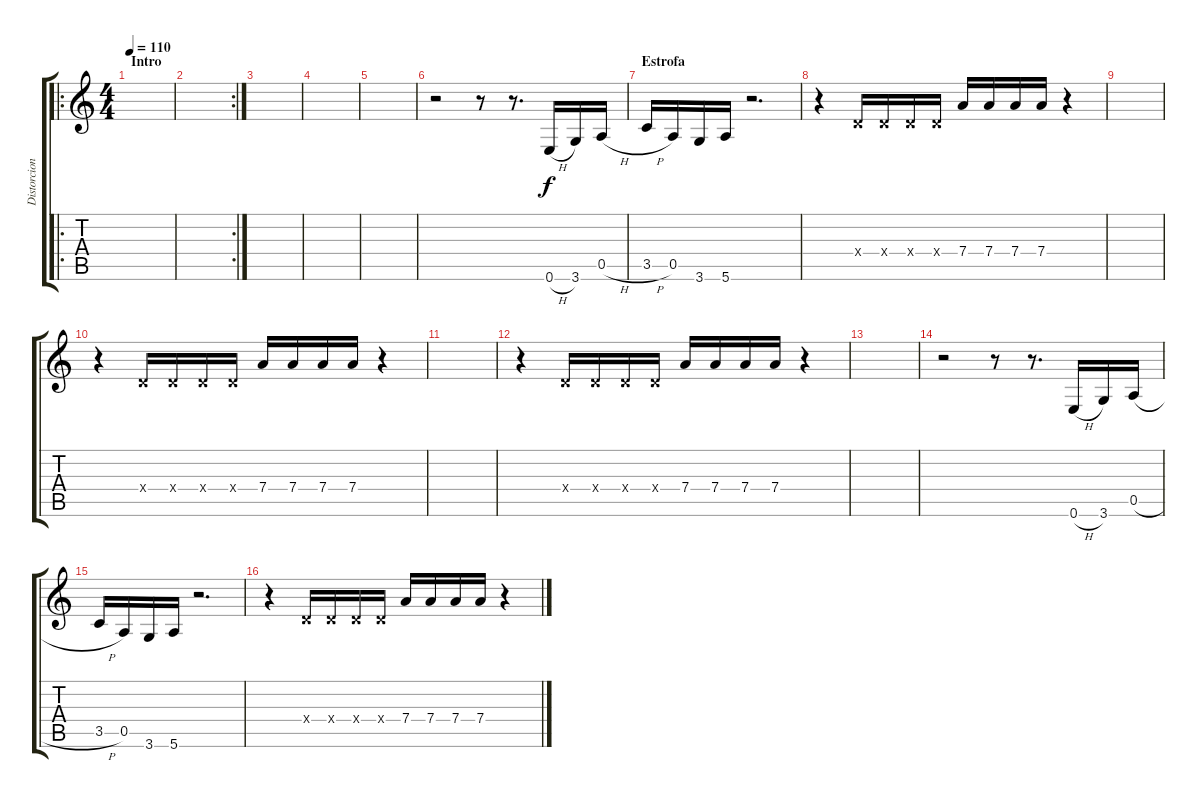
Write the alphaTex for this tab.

\track ("Distorcion 2" "Distorcion") {instrument distortionguitar}
\staff {score tabs}
\tuning (E4 B3 G3 D3 A2 E2) {hide}
\ro
\ts (4 4)
\section ("" "Intro")
\tempo 110
\clef g2
\ks c
|
\rc 2
|
|
|
|
r.2 r.8 r.8{d} 0.6{h}.16 3.6.16 0.5{h}.16 |
\section ("" "Estrofa")
3.5{h}.16 0.5.16 3.6.16 5.6.16 r.2{d} |
r.4 0.4{x}.16 0.4{x}.16 0.4{x}.16 0.4{x}.16 7.4.16 7.4.16 7.4.16 7.4.16 r.4 |
|
r.4 0.4{x}.16 0.4{x}.16 0.4{x}.16 0.4{x}.16 7.4.16 7.4.16 7.4.16 7.4.16 r.4 |
|
r.4 0.4{x}.16 0.4{x}.16 0.4{x}.16 0.4{x}.16 7.4.16 7.4.16 7.4.16 7.4.16 r.4 |
|
r.2 r.8 r.8{d} 0.6{h}.16 3.6.16 0.5{h}.16 |
3.5{h}.16 0.5.16 3.6.16 5.6.16 r.2{d} |
r.4 0.4{x}.16 0.4{x}.16 0.4{x}.16 0.4{x}.16 7.4.16 7.4.16 7.4.16 7.4.16 r.4
